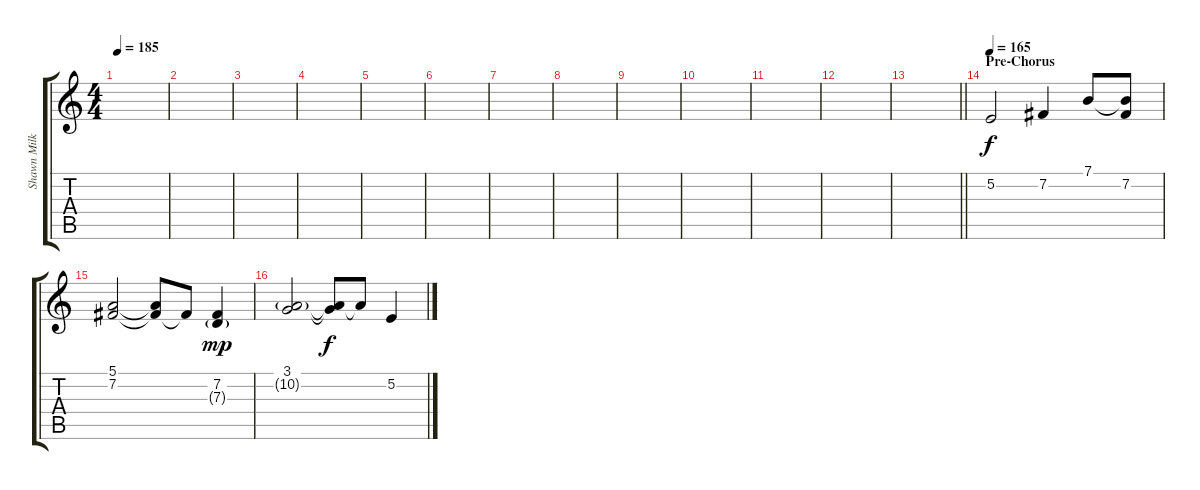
\track ("Shawn Milke - Vocals" "Shawn Milk") {instrument altosax}
\staff {score tabs}
\tuning (E4 B3 G3 D3 A2 E2) {hide}
\ts (4 4)
\tempo 185
\clef g2
\ks c
|
|
|
|
|
|
|
|
|
|
|
|
\barLineRight lightlight
|
\section ("" "Pre-Chorus")
\tempo 165
5.2.2 7.2.4 7.1.8 (7.1{t} 7.2).8 |
(5.1 7.2).2 (5.1{t} 7.2{t}).8 7.2{t}.8 (7.2 7.3{g}).4{dy mp} |
(3.1 10.2{g}).2 (3.1{t} 10.2{t}).8{dy f} 10.2{t}.8 5.2.4
